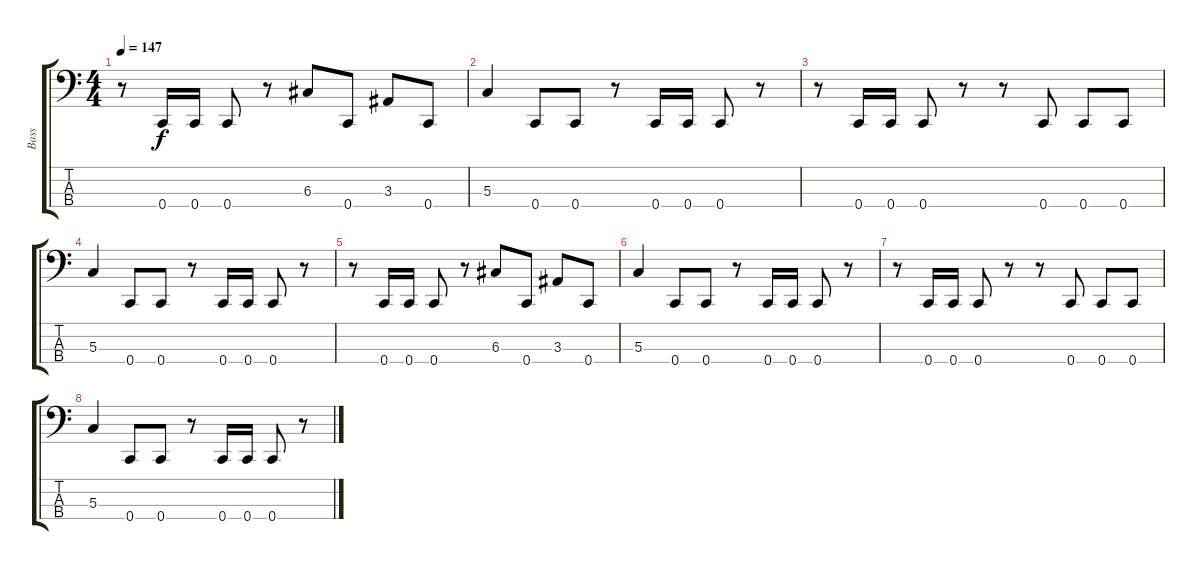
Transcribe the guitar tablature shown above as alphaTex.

\track ("Bass" "Bass") {instrument electricbasspick}
\staff {score tabs}
\tuning (F2 C2 G1 C1) {hide}
\ts (4 4)
\tempo 147
\clef f4
\ks c
r.8{dy f} 0.4.16 0.4.16 0.4.8 r.8 6.3.8 0.4.8 3.3.8 0.4.8 |
5.3.4 0.4.8 0.4.8 r.8 0.4.16 0.4.16 0.4.8 r.8 |
r.8 0.4.16 0.4.16 0.4.8 r.8 r.8 0.4.8 0.4.8 0.4.8 |
5.3.4 0.4.8 0.4.8 r.8 0.4.16 0.4.16 0.4.8 r.8 |
r.8 0.4.16 0.4.16 0.4.8 r.8 6.3.8 0.4.8 3.3.8 0.4.8 |
5.3.4 0.4.8 0.4.8 r.8 0.4.16 0.4.16 0.4.8 r.8 |
r.8 0.4.16 0.4.16 0.4.8 r.8 r.8 0.4.8 0.4.8 0.4.8 |
5.3.4 0.4.8 0.4.8 r.8 0.4.16 0.4.16 0.4.8 r.8
